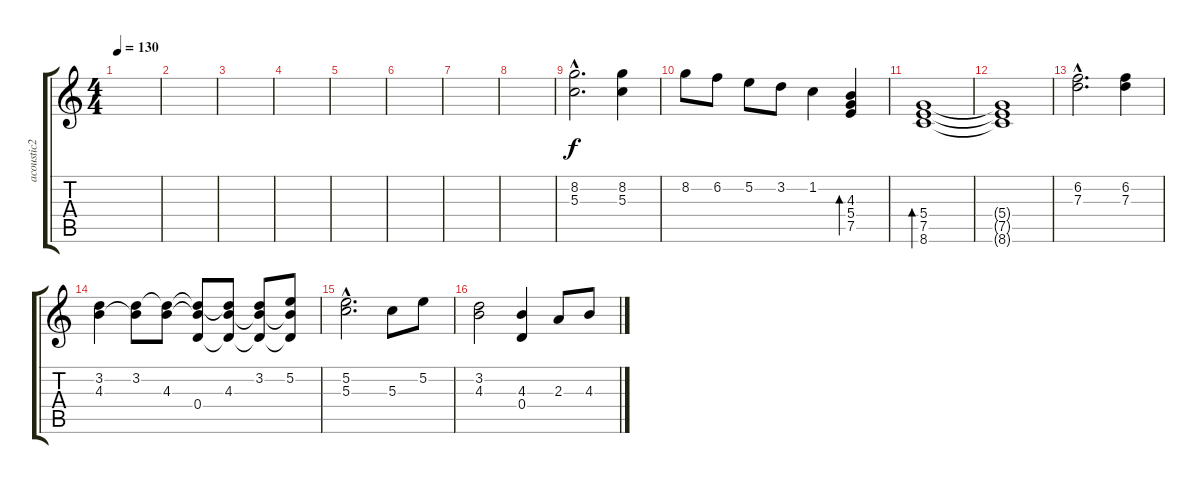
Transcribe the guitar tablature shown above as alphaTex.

\track ("acoustic2" "acoustic2") {instrument acousticguitarnylon}
\staff {score tabs}
\tuning (E4 B3 G3 D3 A2 E2) {hide}
\ts (4 4)
\tempo 130
\clef g2
\ks c
|
|
|
|
|
|
|
|
(8.2{hac} 5.3{hac}).2{d} (8.2 5.3).4 |
8.2.8 6.2.8 5.2.8 3.2.8 1.2.4 (4.3 5.4 7.5).4{bd 240} |
(5.4 7.5 8.6).1{bd 240} |
(5.4{t} 7.5{t} 8.6{t}).1 |
(6.2{hac} 7.3{hac}).2{d} (6.2 7.3).4 |
(3.2 4.3).4 (3.2 4.3{t}).8 (3.2{t} 4.3).8 (3.2{t} 4.3{t} 0.4).8 (3.2{t} 4.3 0.4{t}).8 (3.2 4.3{t} 0.4{t}).8 (5.2 4.3{t} 0.4{t}).8 |
(5.2{hac} 5.3{hac}).2{d} 5.3.8 5.2.8 |
(3.2 4.3).2 (4.3 0.4).4 2.3.8 4.3.8
